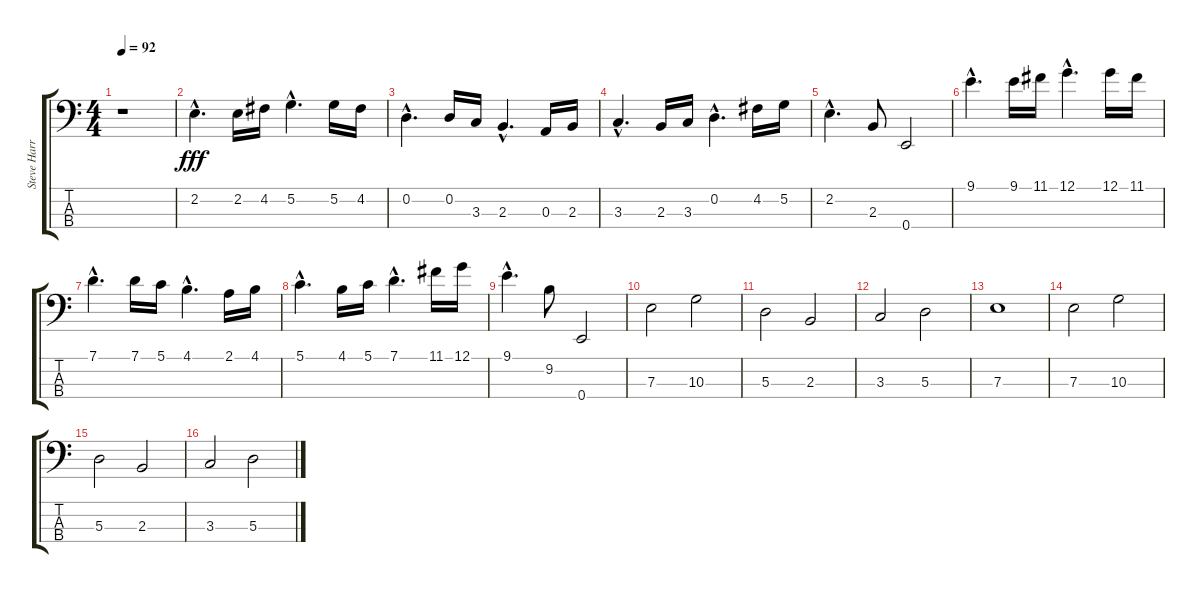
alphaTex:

\track ("Steve Harris" "Steve Harr") {instrument electricbassfinger}
\staff {score tabs}
\tuning (G2 D2 A1 E1) {hide}
\ts (4 4)
\tempo 92
\tempo 67
\tempo 92
\clef f4
\ks c
r.1{dy fff instrument electricbassfinger} |
2.2{hac}.4{d} 2.2.16 4.2.16 5.2{hac}.4{d} 5.2.16 4.2.16 |
0.2{hac}.4{d} 0.2.16 3.3.16 2.3{hac}.4{d} 0.3.16 2.3.16 |
3.3{hac}.4{d} 2.3.16 3.3.16 0.2{hac}.4{d} 4.2.16 5.2.16 |
2.2{hac}.4{d} 2.3.8 0.4.2 |
9.1{hac}.4{d} 9.1.16 11.1.16 12.1{hac}.4{d} 12.1.16 11.1.16 |
7.1{hac}.4{d} 7.1.16 5.1.16 4.1{hac}.4{d} 2.1.16 4.1.16 |
5.1{hac}.4{d} 4.1.16 5.1.16 7.1{hac}.4{d} 11.1.16 12.1.16 |
9.1{hac}.4{d} 9.2.8 0.4.2 |
7.3.2 10.3.2 |
5.3.2 2.3.2 |
3.3.2 5.3.2 |
7.3.1 |
7.3.2 10.3.2 |
5.3.2 2.3.2 |
3.3.2 5.3.2
